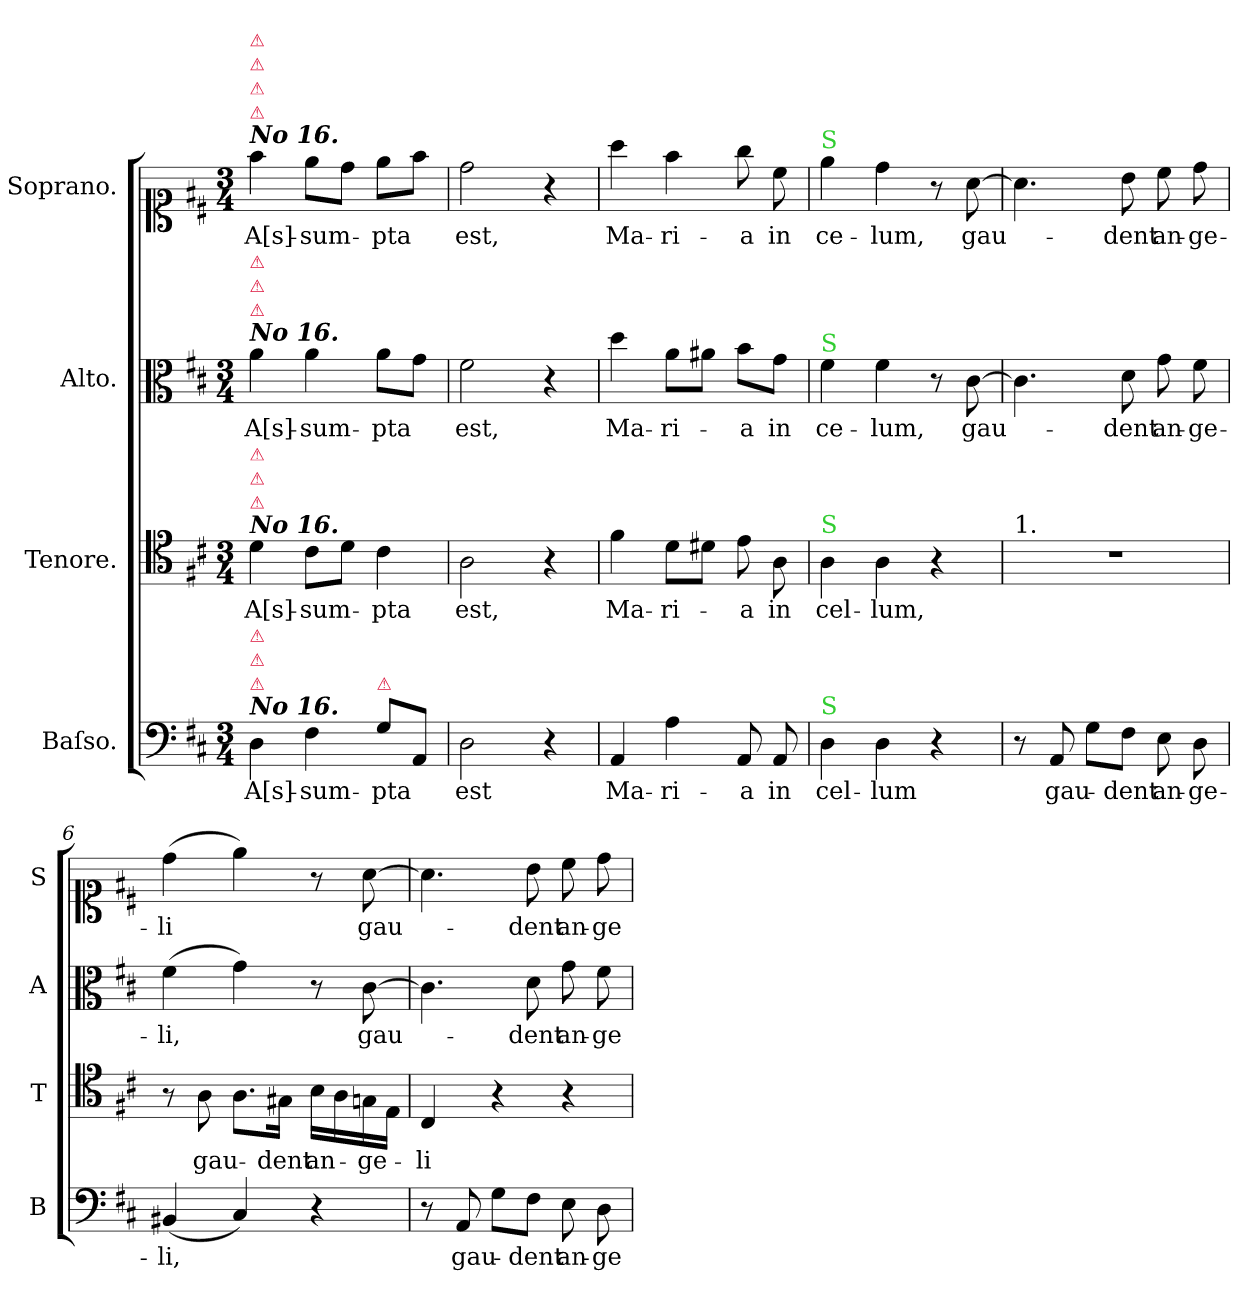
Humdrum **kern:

**kern	**text	**kern	**text	**kern	**text	**kern	**text
*part4	*part4	*part3	*part3	*part2	*part2	*part1	*part1
*staff4	*staff4	*staff3	*staff3	*staff2	*staff2	*staff1	*staff1
*I"Baſso.	*	*I"Tenore.	*	*I"Alto.	*	*I"Soprano.	*
*I'B	*	*I'T	*	*I'A	*	*I'S	*
*clefF4	*	*clefC4	*	*clefC3	*	*clefC1	*
*k[f#c#]	*	*k[f#c#]	*	*k[f#c#]	*	*k[f#c#]	*
*M3/4	*	*M3/4	*	*M3/4	*	*M3/4	*
=1	=1	=1	=1	=1	=1	=1	=1
!	!	!	!	!	!	!LO:TX:a:Bi:t=No 16.	!
!	!	!	!	!	!	!LO:TX:a:color=crimson:t=⚠	!
!	!	!	!	!	!	!LO:TX:a:color=crimson:t=⚠	!
!	!	!	!	!	!	!LO:TX:a:color=crimson:t=⚠	!
!	!	!	!	!	!	!LO:TX:a:color=crimson:t=⚠	!
!	!	!	!	!LO:TX:a:Bi:t=No 16.	!	!	!
!	!	!	!	!LO:TX:a:color=crimson:t=⚠	!	!	!
!	!	!	!	!LO:TX:a:color=crimson:t=⚠	!	!	!
!	!	!	!	!LO:TX:a:color=crimson:t=⚠	!	!	!
!	!	!LO:TX:a:Bi:t=No 16.	!	!	!	!	!
!	!	!LO:TX:a:color=crimson:t=⚠	!	!	!	!	!
!	!	!LO:TX:a:color=crimson:t=⚠	!	!	!	!	!
!	!	!LO:TX:a:color=crimson:t=⚠	!	!	!	!	!
!LO:TX:a:Bi:t=No 16.	!	!	!	!	!	!	!
!LO:TX:a:color=crimson:t=⚠	!	!	!	!	!	!	!
!LO:TX:a:color=crimson:t=⚠	!	!	!	!	!	!	!
!LO:TX:a:color=crimson:t=⚠	!	!	!	!	!	!	!
4D\	A[s]-	4d\	A[s]-	4a\	A[s]-	4ff#\	A[s]-
4F#\	-sum-	8c#\L	-sum-	4a\	-sum-	8ee\L	-sum-
.	.	8d\J	.	.	.	8dd\J	.
!LO:TX:a:color=crimson:t=⚠	!	!	!	!	!	!	!
8G\L	-pta	4c#\	-pta	8a\L	-pta	8ee\L	-pta
8AA/J	.	.	.	8g\J	.	8ff#\J	.
=2	=2	=2	=2	=2	=2	=2	=2
2D\	est	2A\	est,	2f#\	est,	2dd\	est,
4r	.	4r	.	4r	.	4r	.
=3	=3	=3	=3	=3	=3	=3	=3
4AA/	Ma-	4f#\	Ma-	4dd\	Ma-	4aa\	Ma-
4A\	-ri-	8d\L	-ri-	8a\L	-ri-	4ff#\	-ri-
.	.	8d#X\J	.	8a#X\J	.	.	.
8AA/	-a	8e\	-a	8b\L	-a	8gg\	-a
8AA/	in	8A\	in	8g\J	in	8cc#\	in
=4	=4	=4	=4	=4	=4	=4	=4
!	!	!	!	!	!	!LO:TX:a:color=limegreen:t=S	!
!	!	!	!	!LO:TX:a:color=limegreen:t=S	!	!	!
!	!	!LO:TX:a:color=limegreen:t=S	!	!	!	!	!
!LO:TX:a:color=limegreen:t=S	!	!	!	!	!	!	!
4D\	cel-	4A\	cel-	4f#\	ce-	4ee\	ce-
4D\	-lum	4A\	-lum,	4f#\	-lum,	4dd\	-lum,
4r	.	4r	.	8r	.	8r	.
.	.	.	.	[8c#\	gau-	[8a\	gau-
=5	=5	=5	=5	=5	=5	=5	=5
!	!	!LO:TX:a:t=1.	!	!	!	!	!
8r	.	2.r	.	4.c#\]	.	4.a\]	.
8AA/	gau-	.	.	.	.	.	.
8G\L	.	.	.	.	.	.	.
8F#\J	-dent	.	.	8d\	-dent	8b\	-dent
8E\	an-	.	.	8g\	an-	8cc#\	an-
8D\	-ge-	.	.	8f#\	-ge-	8dd\	-ge-
=6	=6	=6	=6	=6	=6	=6	=6
(<4BB#X/	-li,	8r	.	(>4f#\	-li,	(>4dd\	-li
.	.	8A\	gau-	.	.	.	.
4C#/)	.	8.A\L	.	4g\)	.	4ee\)	.
.	.	16G#X\Jk	-dent	.	.	.	.
4r	.	16B\LL	an-	8r	.	8r	.
.	.	16A\	.	.	.	.	.
.	.	16Gn\	-ge-	[8c#\	gau-	[8a\	gau-
.	.	16E\JJ	.	.	.	.	.
=7	=7	=7	=7	=7	=7	=7	=7
8r	.	4C#/	-li	4.c#\]	.	4.a\]	.
8AA/	gau-	.	.	.	.	.	.
8G\L	.	4r	.	.	.	.	.
8F#\J	-dent	.	.	8d\	-dent	8b\	-dent
8E\	an-	4r	.	8g\	an-	8cc#\	an-
8D\	-ge-	.	.	8f#\	-ge-	8dd\	-ge-
=	=	=	=	=	=	=	=
*-	*-	*-	*-	*-	*-	*-	*-
